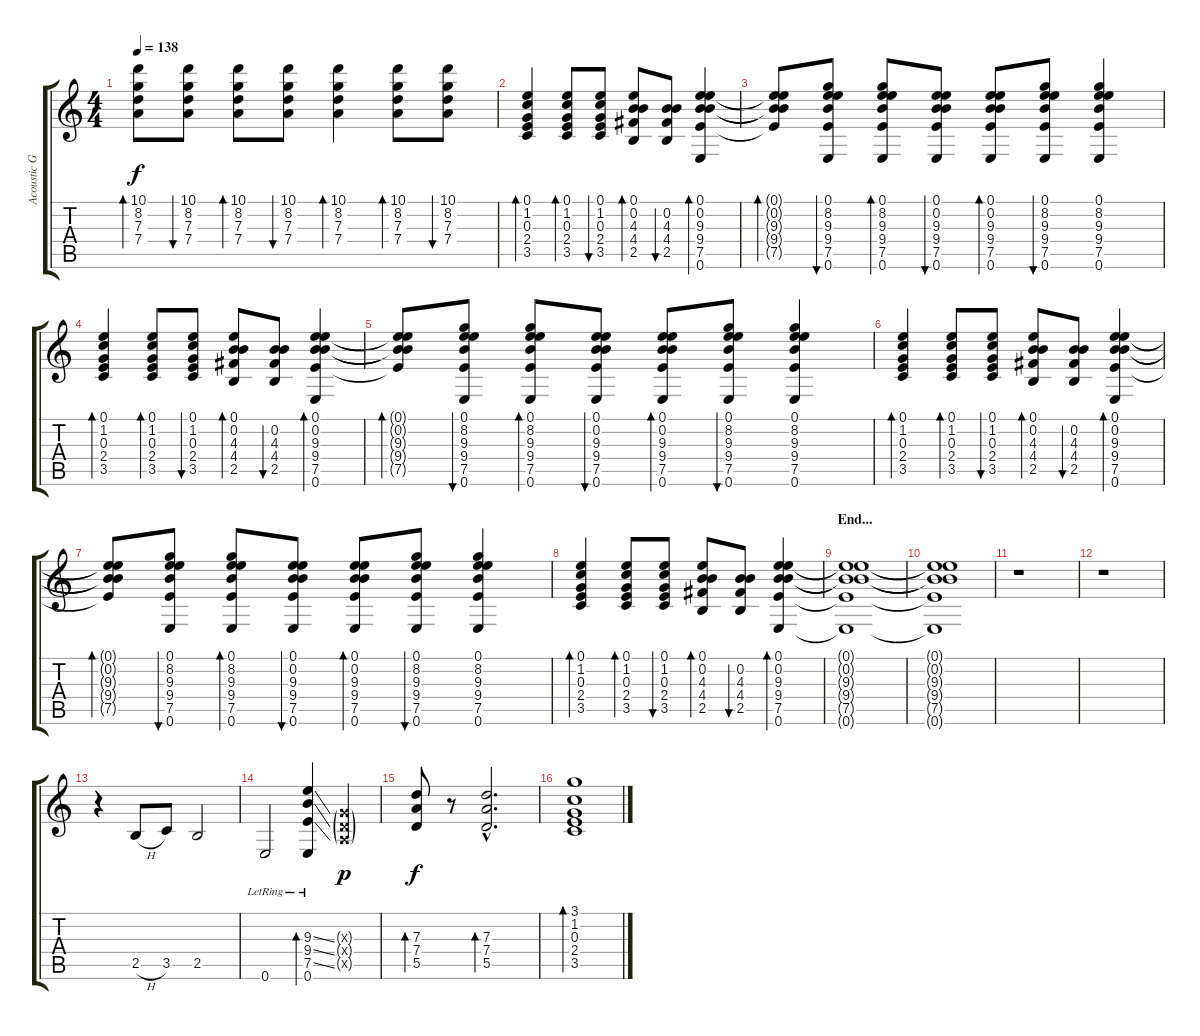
\track ("Acoustic Guitar" "Acoustic G") {instrument acousticguitarsteel}
\staff {score tabs}
\tuning (E4 B3 G3 D3 A2 E2) {hide}
\ts (4 4)
\tempo 138
\clef g2
\ks c
(10.1 8.2 7.3 7.4).8{bd 60 dy f} (10.1 8.2 7.3 7.4).8{bu 60} (10.1 8.2 7.3 7.4).8{bd 60} (10.1 8.2 7.3 7.4).8{bu 60} (10.1 8.2 7.3 7.4).4{bd 60} (10.1 8.2 7.3 7.4).8{bd 60} (10.1 8.2 7.3 7.4).8{bu 60} |
(0.1 1.2 0.3 2.4 3.5).4{bd 60 volume 10} (0.1 1.2 0.3 2.4 3.5).8{bd 60} (0.1 1.2 0.3 2.4 3.5).8{bu 60} (0.1 0.2 4.3 4.4 2.5).8{bd 60} (0.2 4.3 4.4 2.5).8{bu 60} (0.1 0.2 9.3 9.4 7.5 0.6).4{bd 60} |
(0.1{t} 0.2{t} 9.3{t} 9.4{t} 7.5{t}).8{bd 60} (0.1 8.2 9.3 9.4 7.5 0.6).8{bu 60} (0.1 8.2 9.3 9.4 7.5 0.6).8{bd 60} (0.1 0.2 9.3 9.4 7.5 0.6).8{bu 60} (0.1 0.2 9.3 9.4 7.5 0.6).8{bd 60} (0.1 8.2 9.3 9.4 7.5 0.6).8{bu 60} (0.1 8.2 9.3 9.4 7.5 0.6).4 |
(0.1 1.2 0.3 2.4 3.5).4{bd 60} (0.1 1.2 0.3 2.4 3.5).8{bd 60} (0.1 1.2 0.3 2.4 3.5).8{bu 60} (0.1 0.2 4.3 4.4 2.5).8{bd 60} (0.2 4.3 4.4 2.5).8{bu 60} (0.1 0.2 9.3 9.4 7.5 0.6).4{bd 60} |
(0.1{t} 0.2{t} 9.3{t} 9.4{t} 7.5{t}).8{bd 60} (0.1 8.2 9.3 9.4 7.5 0.6).8{bu 60} (0.1 8.2 9.3 9.4 7.5 0.6).8{bd 60} (0.1 0.2 9.3 9.4 7.5 0.6).8{bu 60} (0.1 0.2 9.3 9.4 7.5 0.6).8{bd 60} (0.1 8.2 9.3 9.4 7.5 0.6).8{bu 60} (0.1 8.2 9.3 9.4 7.5 0.6).4 |
(0.1 1.2 0.3 2.4 3.5).4{bd 60} (0.1 1.2 0.3 2.4 3.5).8{bd 60} (0.1 1.2 0.3 2.4 3.5).8{bu 60} (0.1 0.2 4.3 4.4 2.5).8{bd 60} (0.2 4.3 4.4 2.5).8{bu 60} (0.1 0.2 9.3 9.4 7.5 0.6).4{bd 60} |
(0.1{t} 0.2{t} 9.3{t} 9.4{t} 7.5{t}).8{bd 60} (0.1 8.2 9.3 9.4 7.5 0.6).8{bu 60} (0.1 8.2 9.3 9.4 7.5 0.6).8{bd 60} (0.1 0.2 9.3 9.4 7.5 0.6).8{bu 60} (0.1 0.2 9.3 9.4 7.5 0.6).8{bd 60} (0.1 8.2 9.3 9.4 7.5 0.6).8{bu 60} (0.1 8.2 9.3 9.4 7.5 0.6).4 |
(0.1 1.2 0.3 2.4 3.5).4{bd 60} (0.1 1.2 0.3 2.4 3.5).8{bd 60} (0.1 1.2 0.3 2.4 3.5).8{bu 60} (0.1 0.2 4.3 4.4 2.5).8{bd 60} (0.2 4.3 4.4 2.5).8{bu 60} (0.1 0.2 9.3 9.4 7.5 0.6).4{bd 60} |
\section ("" "End...")
(0.1{t} 0.2{t} 9.3{t} 9.4{t} 7.5{t} 0.6{t}).1 |
(0.1{t} 0.2{t} 9.3{t} 9.4{t} 7.5{t} 0.6{t}).1 |
r.1 |
r.1 |
r.4{volume 16} 2.5{h}.8 3.5.8 2.5.2 |
0.6{lr}.2 (9.3{ss} 9.4{ss} 7.5{ss} 0.6{lr}).4{bd 60} (0.3{g x} 0.4{g x} 0.5{g x}).4{dy p} |
(7.3 7.4 5.5).8{bd 60 dy f} r.8 (7.3{hac} 7.4{hac} 5.5{hac}).2{d bd 60} |
(3.1 1.2 0.3 2.4 3.5).1{bd 240}
